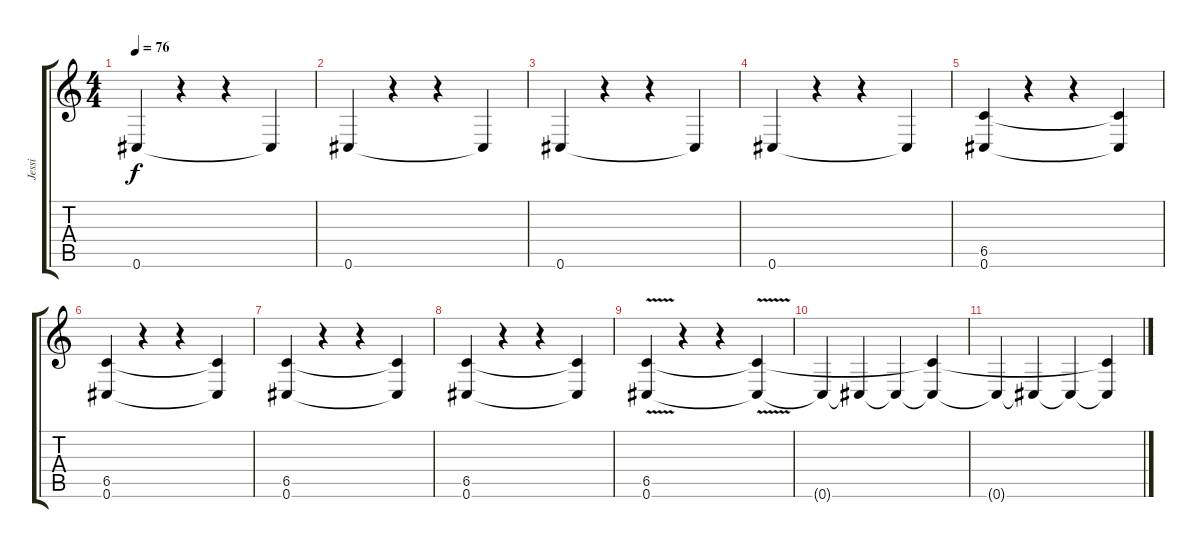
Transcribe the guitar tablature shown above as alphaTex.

\track ("Jessi" "Jessi") {instrument distortionguitar}
\staff {score tabs}
\tuning (Db4 Ab3 E3 B2 Gb2 Db2) {hide}
\ts (4 4)
\tempo 76
\clef g2
\ks c
0.6.4{dy f} r.4 r.4 0.6{t}.4 |
0.6.4 r.4 r.4 0.6{t}.4 |
0.6.4 r.4 r.4 0.6{t}.4 |
0.6.4 r.4 r.4 0.6{t}.4 |
(6.5 0.6).4 r.4 r.4 (6.5{t} 0.6{t}).4 |
(6.5 0.6).4 r.4 r.4 (6.5{t} 0.6{t}).4 |
(6.5 0.6).4 r.4 r.4 (6.5{t} 0.6{t}).4 |
(6.5 0.6).4 r.4 r.4 (6.5{t} 0.6{t}).4 |
(6.5{v} 0.6{v}).4 r.4 r.4 (6.5{t} 0.6{t}).4 |
0.6{t}.4 0.6{t}.4 0.6{t}.4 (6.5{t} 0.6{t}).4 |
0.6{t}.4 0.6{t}.4 0.6{t}.4 (6.5{t} 0.6{t}).4
